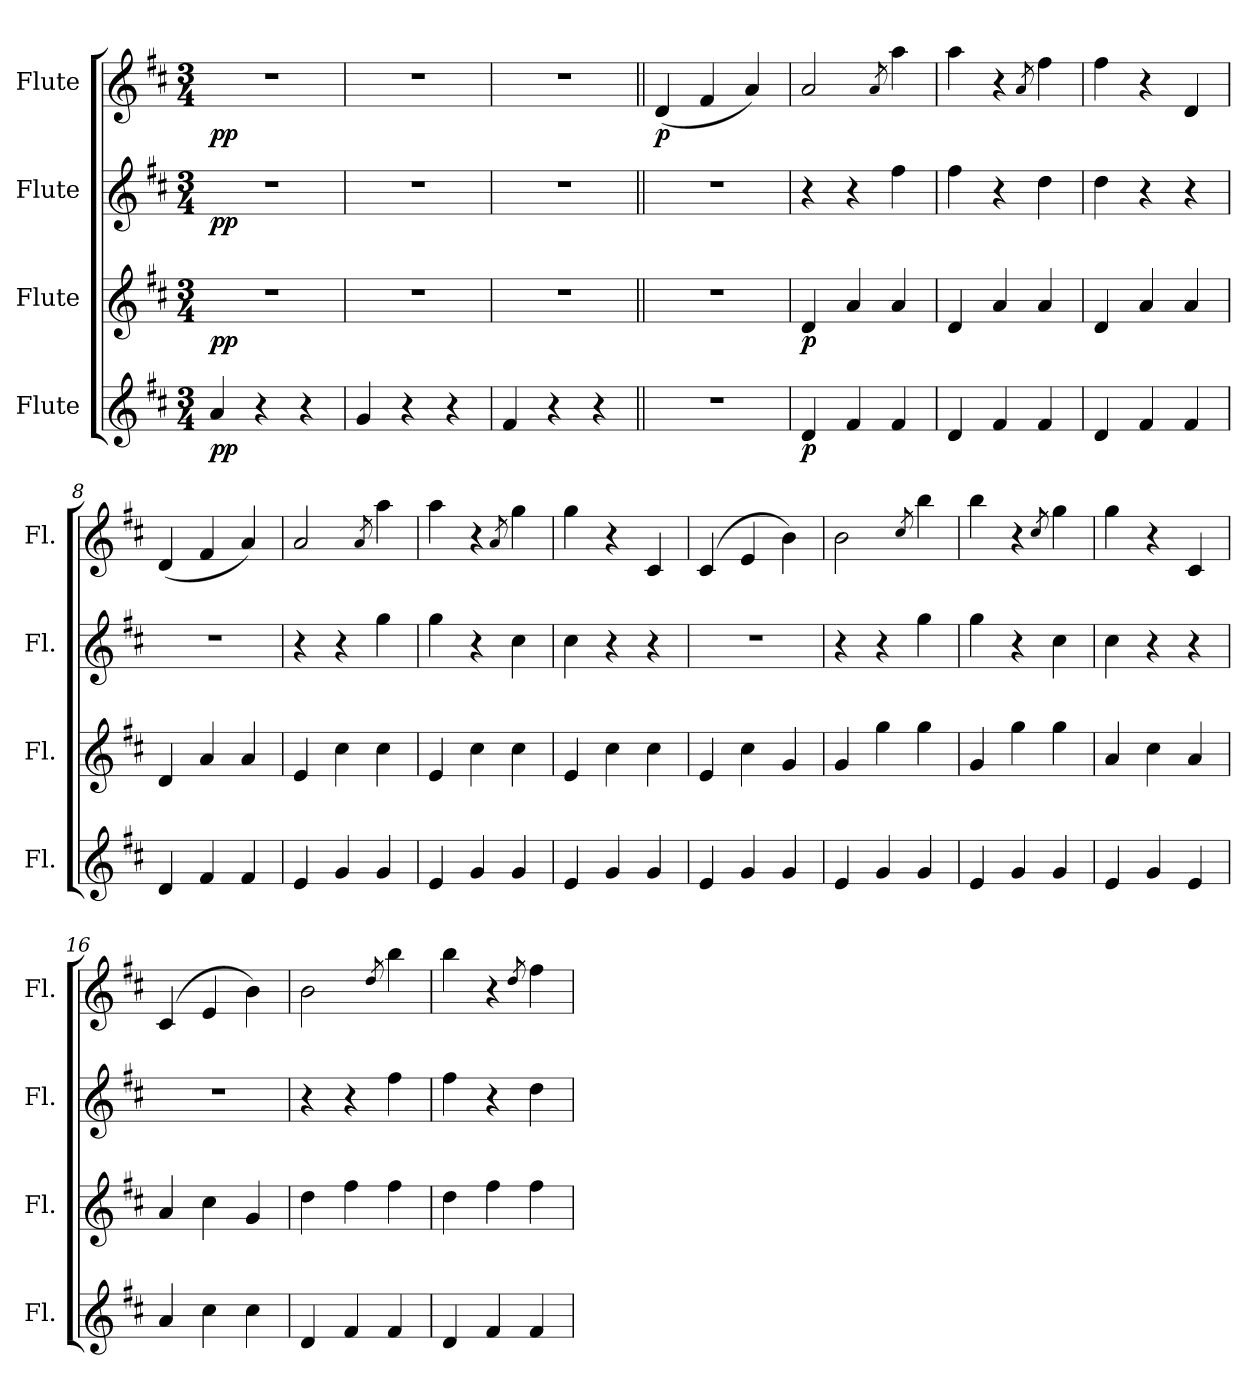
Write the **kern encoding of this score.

**kern	**dynam	**kern	**dynam	**kern	**dynam	**kern	**dynam
*part4	*part4	*part3	*part3	*part2	*part2	*part1	*part1
*staff4	*staff4	*staff3	*staff3	*staff2	*staff2	*staff1	*staff1
*I"Flute	*	*I"Flute	*	*I"Flute	*	*I"Flute	*
*I'Fl.	*	*I'Fl.	*	*I'Fl.	*	*I'Fl.	*
*clefG2	*	*clefG2	*	*clefG2	*	*clefG2	*
*k[f#c#]	*	*k[f#c#]	*	*k[f#c#]	*	*k[f#c#]	*
*M3/4	*	*M3/4	*	*M3/4	*	*M3/4	*
*MM160	*	*MM160	*	*MM160	*	*MM160	*
=1	=1	=1	=1	=1	=1	=1	=1
!	!LO:DY:b	!	!LO:DY:b	!	!LO:DY:b	!	!LO:DY:b
4a/	pp	2.r	pp	2.r	pp	2.r	pp
4r	.	.	.	.	.	.	.
4r	.	.	.	.	.	.	.
=2	=2	=2	=2	=2	=2	=2	=2
4g/	.	2.r	.	2.r	.	2.r	.
4r	.	.	.	.	.	.	.
4r	.	.	.	.	.	.	.
=3	=3	=3	=3	=3	=3	=3	=3
4f#/	.	2.r	.	2.r	.	2.r	.
4r	.	.	.	.	.	.	.
4r	.	.	.	.	.	.	.
=4||	=4||	=4||	=4||	=4||	=4||	=4||	=4||
!	!	!	!	!	!	!	!LO:DY:b
2.r	.	2.r	.	2.r	.	(<4d/	p
.	.	.	.	.	.	4f#/	.
.	.	.	.	.	.	4a/)	.
=5	=5	=5	=5	=5	=5	=5	=5
!	!LO:DY:b	!	!LO:DY:b	!	!	!	!
4d/	p	4d/	p	4r	.	2a/	.
4f#/	.	4a/	.	4r	.	.	.
.	.	.	.	.	.	8qa/	.
4f#/	.	4a/	.	4ff#\	.	4aa\	.
=6	=6	=6	=6	=6	=6	=6	=6
4d/	.	4d/	.	4ff#\	.	4aa\	.
4f#/	.	4a/	.	4r	.	4r	.
.	.	.	.	.	.	8qa/	.
4f#/	.	4a/	.	4dd\	.	4ff#\	.
=7	=7	=7	=7	=7	=7	=7	=7
4d/	.	4d/	.	4dd\	.	4ff#\	.
4f#/	.	4a/	.	4r	.	4r	.
4f#/	.	4a/	.	4r	.	4d/	.
=8	=8	=8	=8	=8	=8	=8	=8
4d/	.	4d/	.	2.r	.	(<4d/	.
4f#/	.	4a/	.	.	.	4f#/	.
4f#/	.	4a/	.	.	.	4a/)	.
=9	=9	=9	=9	=9	=9	=9	=9
4e/	.	4e/	.	4r	.	2a/	.
4g/	.	4cc#\	.	4r	.	.	.
.	.	.	.	.	.	8qa/	.
4g/	.	4cc#\	.	4gg\	.	4aa\	.
=10	=10	=10	=10	=10	=10	=10	=10
4e/	.	4e/	.	4gg\	.	4aa\	.
4g/	.	4cc#\	.	4r	.	4r	.
.	.	.	.	.	.	8qa/	.
4g/	.	4cc#\	.	4cc#\	.	4gg\	.
=11	=11	=11	=11	=11	=11	=11	=11
4e/	.	4e/	.	4cc#\	.	4gg\	.
4g/	.	4cc#\	.	4r	.	4r	.
4g/	.	4cc#\	.	4r	.	4c#/	.
!!LO:LB:g=z
=12	=12	=12	=12	=12	=12	=12	=12
4e/	.	4e/	.	2.r	.	(>4c#/	.
4g/	.	4cc#\	.	.	.	4e/	.
4g/	.	4g/	.	.	.	4b\)	.
=13	=13	=13	=13	=13	=13	=13	=13
4e/	.	4g/	.	4r	.	2b\	.
4g/	.	4gg\	.	4r	.	.	.
.	.	.	.	.	.	8qcc#/	.
4g/	.	4gg\	.	4gg\	.	4bb\	.
=14	=14	=14	=14	=14	=14	=14	=14
4e/	.	4g/	.	4gg\	.	4bb\	.
4g/	.	4gg\	.	4r	.	4r	.
.	.	.	.	.	.	8qcc#/	.
4g/	.	4gg\	.	4cc#\	.	4gg\	.
=15	=15	=15	=15	=15	=15	=15	=15
4e/	.	4a/	.	4cc#\	.	4gg\	.
4g/	.	4cc#\	.	4r	.	4r	.
4e/	.	4a/	.	4r	.	4c#/	.
=16	=16	=16	=16	=16	=16	=16	=16
4a/	.	4a/	.	2.r	.	(>4c#/	.
4cc#\	.	4cc#\	.	.	.	4e/	.
4cc#\	.	4g/	.	.	.	4b\)	.
=17	=17	=17	=17	=17	=17	=17	=17
4d/	.	4dd\	.	4r	.	2b\	.
4f#/	.	4ff#\	.	4r	.	.	.
.	.	.	.	.	.	8qdd/	.
4f#/	.	4ff#\	.	4ff#\	.	4bb\	.
=18	=18	=18	=18	=18	=18	=18	=18
4d/	.	4dd\	.	4ff#\	.	4bb\	.
4f#/	.	4ff#\	.	4r	.	4r	.
.	.	.	.	.	.	8qdd/	.
4f#/	.	4ff#\	.	4dd\	.	4ff#\	.
=	=	=	=	=	=	=	=
*-	*-	*-	*-	*-	*-	*-	*-
